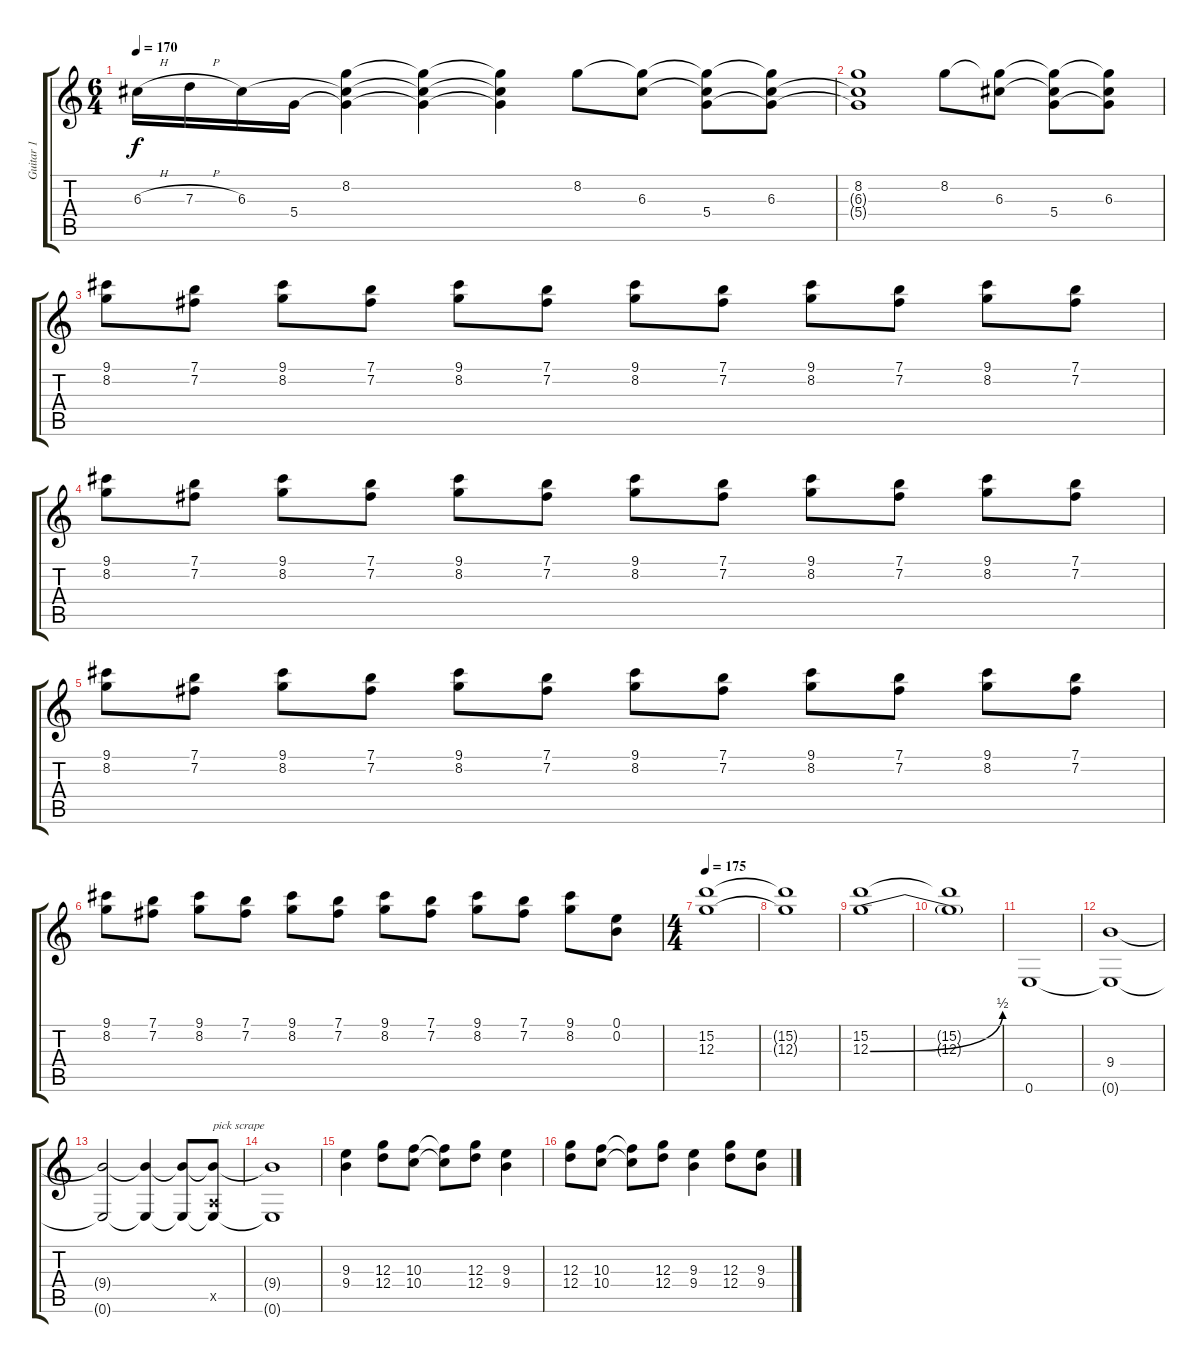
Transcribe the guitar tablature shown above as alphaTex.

\track ("Guitar 1" "Guitar 1") {instrument distortionguitar}
\staff {score tabs}
\tuning (E4 B3 G3 D3 A2 E2) {hide}
\ts (6 4)
\tempo 170
\clef g2
\ks c
6.3{h}.16{dy f} 7.3{h}.16 6.3.16 5.4.16 (8.2 6.3{t} 5.4{t}).4 (8.2{t} 6.3{t} 5.4{t}).4 (8.2{t} 6.3{t} 5.4{t}).4 8.2.8 (8.2{t} 6.3).8 (8.2{t} 6.3{t} 5.4).8 (8.2{t} 6.3 5.4{t}).8 |
(8.2 6.3{t} 5.4{t}).1 8.2.8 (8.2{t} 6.3).8 (8.2{t} 6.3{t} 5.4).8 (8.2{t} 6.3 5.4{t}).8 |
(9.1 8.2).8 (7.1 7.2).8 (9.1 8.2).8 (7.1 7.2).8 (9.1 8.2).8 (7.1 7.2).8 (9.1 8.2).8 (7.1 7.2).8 (9.1 8.2).8 (7.1 7.2).8 (9.1 8.2).8 (7.1 7.2).8 |
(9.1 8.2).8 (7.1 7.2).8 (9.1 8.2).8 (7.1 7.2).8 (9.1 8.2).8 (7.1 7.2).8 (9.1 8.2).8 (7.1 7.2).8 (9.1 8.2).8 (7.1 7.2).8 (9.1 8.2).8 (7.1 7.2).8 |
(9.1 8.2).8 (7.1 7.2).8 (9.1 8.2).8 (7.1 7.2).8 (9.1 8.2).8 (7.1 7.2).8 (9.1 8.2).8 (7.1 7.2).8 (9.1 8.2).8 (7.1 7.2).8 (9.1 8.2).8 (7.1 7.2).8 |
(9.1 8.2).8 (7.1 7.2).8 (9.1 8.2).8 (7.1 7.2).8 (9.1 8.2).8 (7.1 7.2).8 (9.1 8.2).8 (7.1 7.2).8 (9.1 8.2).8 (7.1 7.2).8 (9.1 8.2).8 (0.1 0.2).8 |
\ts (4 4)
\tempo 175
(15.2 12.3).1{volume 13} |
(15.2{t} 12.3{t}).1 |
(15.2 12.3{be (bend 0 0 60 2)}).1 |
(15.2{t} 12.3{t}).1 |
0.6.1 |
(9.4 0.6{t}).1 |
(9.4{t} 0.6{t}).2 (9.4{t} 0.6{t}).4 (9.4{t} 0.6{t}).8 (9.4{t} 0.5{x} 0.6{t}).8{txt "pick scrape"} |
(9.4{t} 0.6{t}).1 |
(9.3 9.4).4 (12.3 12.4).8 (10.3 10.4).8 (10.3{t} 10.4{t}).8 (12.3 12.4).8 (9.3 9.4).4 |
(12.3 12.4).8 (10.3 10.4).8 (10.3{t} 10.4{t}).8 (12.3 12.4).8 (9.3 9.4).4 (12.3 12.4).8 (9.3 9.4).8
